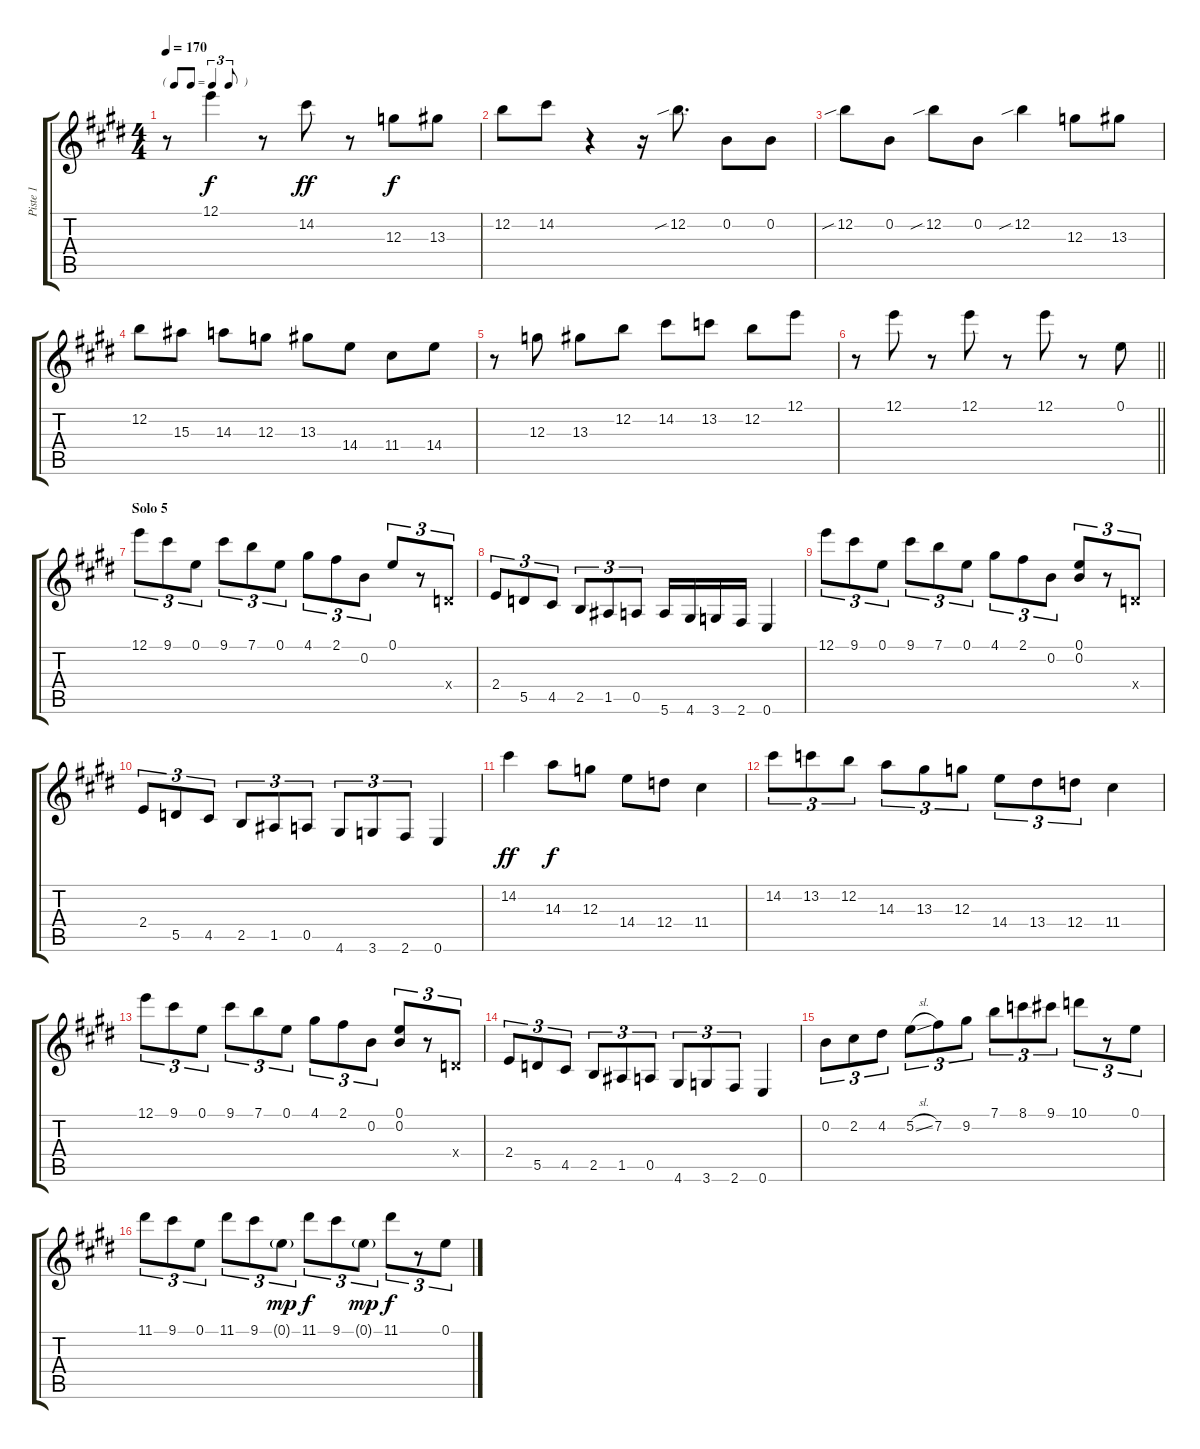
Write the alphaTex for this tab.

\track ("Piste 1" "Piste 1") {instrument acousticguitarsteel}
\staff {score tabs}
\tuning (E4 B3 G3 D3 A2 E2) {hide}
\ts (4 4)
\tf triplet8th
\tempo 170
\clef g2
\ks e
r.8{dy ff} 12.1.4{dy f} r.8 14.2.8{dy ff} r.8 12.3.8{dy f} 13.3.8 |
12.2.8 14.2.8 r.4 r.16 12.2{sib}.8{d} 0.2.8 0.2.8 |
12.2{sib}.8 0.2.8 12.2{sib}.8 0.2.8 12.2{sib}.4 12.3.8 13.3.8 |
12.2.8 15.3.8 14.3.8 12.3.8 13.3.8 14.4.8 11.4.8 14.4.8 |
r.8 12.3.8 13.3.8 12.2.8 14.2.8 13.2.8 12.2.8 12.1.8 |
\barLineRight lightlight
r.8 12.1.8 r.8 12.1.8 r.8 12.1.8 r.8 0.1.8 |
\section ("" "Solo 5")
12.1.8{tu (3 2)} 9.1.8{tu (3 2)} 0.1.8{tu (3 2)} 9.1.8{tu (3 2)} 7.1.8{tu (3 2)} 0.1.8{tu (3 2)} 4.1.8{tu (3 2)} 2.1.8{tu (3 2)} 0.2.8{tu (3 2)} 0.1.8{tu (3 2)} r.8{tu (3 2)} 0.4{x}.8{tu (3 2)} |
2.4.8{tu (3 2)} 5.5.8{tu (3 2)} 4.5.8{tu (3 2)} 2.5.8{tu (3 2)} 1.5.8{tu (3 2)} 0.5.8{tu (3 2)} 5.6.16 4.6.16 3.6.16 2.6.16 0.6.4 |
12.1.8{tu (3 2)} 9.1.8{tu (3 2)} 0.1.8{tu (3 2)} 9.1.8{tu (3 2)} 7.1.8{tu (3 2)} 0.1.8{tu (3 2)} 4.1.8{tu (3 2)} 2.1.8{tu (3 2)} 0.2.8{tu (3 2)} (0.1 0.2).8{tu (3 2)} r.8{tu (3 2)} 0.4{x}.8{tu (3 2)} |
2.4.8{tu (3 2)} 5.5.8{tu (3 2)} 4.5.8{tu (3 2)} 2.5.8{tu (3 2)} 1.5.8{tu (3 2)} 0.5.8{tu (3 2)} 4.6.8{tu (3 2)} 3.6.8{tu (3 2)} 2.6.8{tu (3 2)} 0.6.4 |
14.2.4{dy ff} 14.3.8{dy f} 12.3.8 14.4.8 12.4.8 11.4.4 |
14.2.8{tu (3 2)} 13.2.8{tu (3 2)} 12.2.8{tu (3 2)} 14.3.8{tu (3 2)} 13.3.8{tu (3 2)} 12.3.8{tu (3 2)} 14.4.8{tu (3 2)} 13.4.8{tu (3 2)} 12.4.8{tu (3 2)} 11.4.4 |
12.1.8{tu (3 2)} 9.1.8{tu (3 2)} 0.1.8{tu (3 2)} 9.1.8{tu (3 2)} 7.1.8{tu (3 2)} 0.1.8{tu (3 2)} 4.1.8{tu (3 2)} 2.1.8{tu (3 2)} 0.2.8{tu (3 2)} (0.1 0.2).8{tu (3 2)} r.8{tu (3 2)} 0.4{x}.8{tu (3 2)} |
2.4.8{tu (3 2)} 5.5.8{tu (3 2)} 4.5.8{tu (3 2)} 2.5.8{tu (3 2)} 1.5.8{tu (3 2)} 0.5.8{tu (3 2)} 4.6.8{tu (3 2)} 3.6.8{tu (3 2)} 2.6.8{tu (3 2)} 0.6.4 |
0.2.8{tu (3 2)} 2.2.8{tu (3 2)} 4.2.8{tu (3 2)} 5.2{sl}.8{tu (3 2)} 7.2.8{tu (3 2)} 9.2.8{tu (3 2)} 7.1.8{tu (3 2)} 8.1.8{tu (3 2)} 9.1.8{tu (3 2)} 10.1.8{tu (3 2)} r.8{tu (3 2)} 0.1.8{tu (3 2)} |
11.1.8{tu (3 2)} 9.1.8{tu (3 2)} 0.1.8{tu (3 2)} 11.1.8{tu (3 2)} 9.1.8{tu (3 2)} 0.1{g}.8{tu (3 2) dy mp} 11.1.8{tu (3 2) dy f} 9.1.8{tu (3 2)} 0.1{g}.8{tu (3 2) dy mp} 11.1.8{tu (3 2) dy f} r.8{tu (3 2)} 0.1.8{tu (3 2)}
